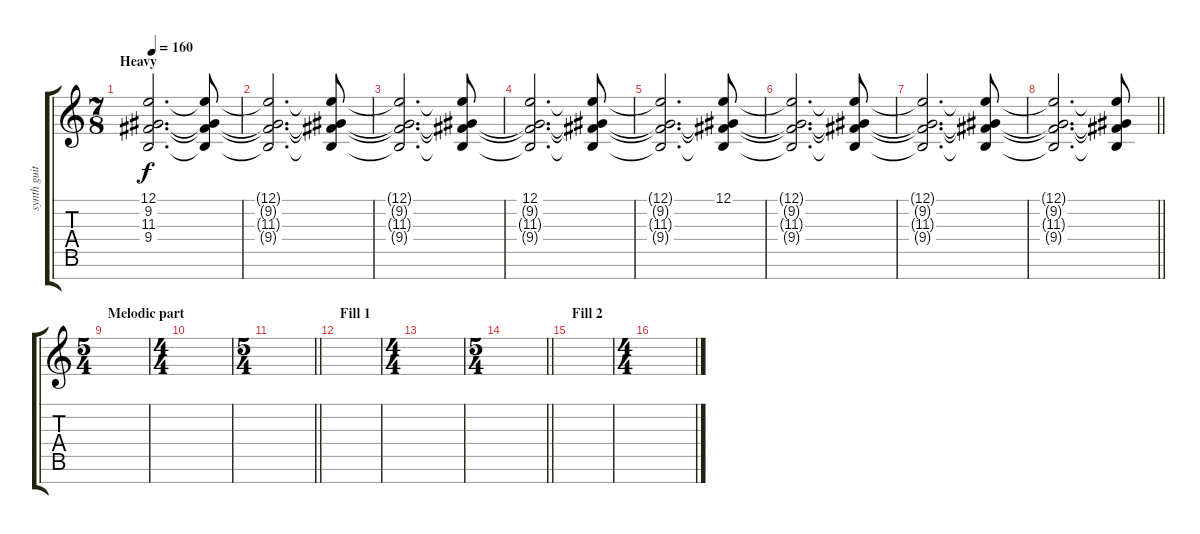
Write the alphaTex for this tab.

\track ("synth guitar" "synth guit") {instrument choiraahs}
\staff {score tabs}
\tuning (E4 B3 G3 D3 A2 E2 B1) {hide}
\ts (7 8)
\section ("" "Heavy")
\tempo 160
\clef g2
\ks c
(12.1 9.2 11.3 9.4).2{d dy f} (12.1{t} 9.2{t} 11.3{t} 9.4{t}).8 |
(12.1{t} 9.2{t} 11.3{t} 9.4{t}).2{d} (12.1{t} 9.2{t} 11.3{t} 9.4{t}).8 |
(12.1{t} 9.2{t} 11.3{t} 9.4{t}).2{d} (12.1{t} 9.2{t} 11.3{t} 9.4{t}).8 |
(12.1 9.2{t} 11.3{t} 9.4{t}).2{d} (12.1{t} 9.2{t} 11.3{t} 9.4{t}).8 |
(12.1{t} 9.2{t} 11.3{t} 9.4{t}).2{d} (12.1 9.2{t} 11.3{t} 9.4{t}).8 |
(12.1{t} 9.2{t} 11.3{t} 9.4{t}).2{d} (12.1{t} 9.2{t} 11.3{t} 9.4{t}).8 |
(12.1{t} 9.2{t} 11.3{t} 9.4{t}).2{d} (12.1{t} 9.2{t} 11.3{t} 9.4{t}).8 |
\barLineRight lightlight
(12.1{t} 9.2{t} 11.3{t} 9.4{t}).2{d} (12.1{t} 9.2{t} 11.3{t} 9.4{t}).8 |
\ts (5 4)
\section ("" "Melodic part")
|
\ts (4 4)
|
\ts (5 4)
\barLineRight lightlight
|
\section ("" "Fill 1")
|
\ts (4 4)
|
\ts (5 4)
\barLineRight lightlight
|
\section ("" "Fill 2")
|
\ts (4 4)
